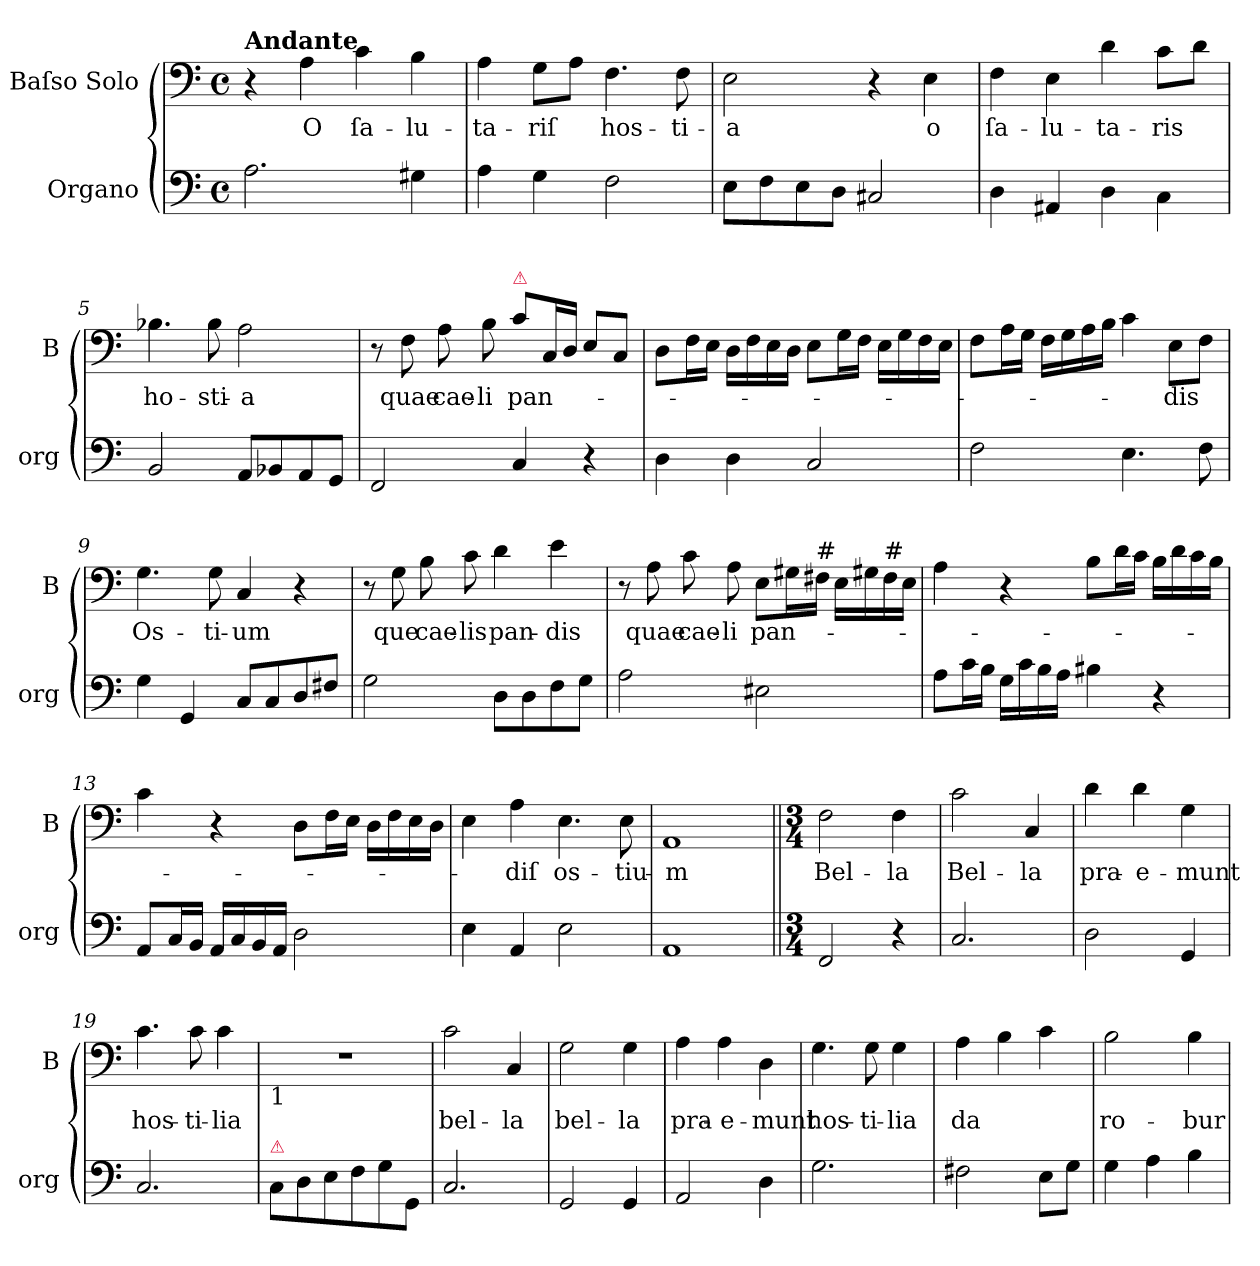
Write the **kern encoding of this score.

**kern	**kern	**text
*part2	*part1	*part1
*staff2	*staff1	*staff1
*I"Organo	*I"Baſso Solo	*
*I'org	*I'B	*
*clefF4	*clefF4	*
*k[]	*k[]	*
*M4/4	*M4/4	*
*met(c)	*met(c)	*
=1	=1	=1
!	!LO:TX:a:B:t=Andante	!
2.A\	4r	.
.	4A\	O
.	4c\	ſa-
4G#X\	4B\	-lu-
=2	=2	=2
4A\	4A\	-ta-
4G\	8G\L	-riſ
.	8A\J	.
2F\	4.F\	hos-
.	8F\	-ti-
=3	=3	=3
8E\L	2E\	-a
8F\	.	.
8E\	.	.
8D\J	.	.
2C#X/	4r	.
.	4E\	o
=4	=4	=4
4D\	4F\	ſa-
4AA#X/	4E\	-lu-
4D\	4d\	-ta-
4C\	8c\L	-ris
.	8d\J	.
=5	=5	=5
2BB/	4.B-X\	ho-
.	8B-\	-sti-
8AA/L	2A\	-a
8BB-X/	.	.
8AA/	.	.
8GG/J	.	.
=6	=6	=6
2FF/	8r	.
.	8F\	quae
.	8A\	cae-
.	8B\	-li
!	!LO:TX:a:color=crimson:t=⚠	!
4C/	8c\L	pan-
.	16C/L	.
.	16D/JJ	.
4r	8E/L	.
.	8C/J	.
=7	=7	=7
4D\	8D\L	.
.	16F\L	.
.	16E\JJ	.
4D\	16D\LL	.
.	16F\	.
.	16E\	.
.	16D\JJ	.
2C/	8E\L	.
.	16G\L	.
.	16F\JJ	.
.	16E\LL	.
.	16G\	.
.	16F\	.
.	16E\JJ	.
=8	=8	=8
2F\	8F\L	.
.	16A\L	.
.	16G\JJ	.
.	16F\LL	.
.	16G\	.
.	16A\	.
.	16B\JJ	.
4.E\	4c\	.
.	8E\L	-dis
8F\	8F\J	.
=9	=9	=9
4G\	4.G\	Os-
4GG/	.	.
.	8G\	-ti-
8C/L	4C/	-um
8C/	.	.
8D/	4r	.
8F#X/J	.	.
=10	=10	=10
2G\	8r	.
.	8G\	que
.	8B\	cae-
.	8c\	-lis
8D\L	4d\	pan-
8D\	.	.
8F\	4e\	-dis
8G\J	.	.
=11	=11	=11
2A\	8r	.
.	8A\	quae
.	8c\	cae-
.	8A\	-li
2E#X\	8E\L	pan-
.	16G#X\L	.
!	!LO:TX:a:t=#	!
.	16F#X\JJ	.
.	16E\LL	.
.	16G#X\	.
!	!LO:TX:a:t=#	!
.	16F#\	.
.	16E\JJ	.
=12	=12	=12
8A\L	4A\	.
16c\L	.	.
16B\JJ	.	.
16G\LL	4r	.
16c\	.	.
16B\	.	.
16A\JJ	.	.
4B#X\	8B\L	.
.	16d\L	.
.	16c\JJ	.
4r	16B\LL	.
.	16d\	.
.	16c\	.
.	16B\JJ	.
=13	=13	=13
8AA/L	4c\	.
16C/L	.	.
16BB/JJ	.	.
16AA/LL	4r	.
16C/	.	.
16BB/	.	.
16AA/JJ	.	.
2D\	8D\L	.
.	16F\L	.
.	16E\JJ	.
.	16D\LL	.
.	16F\	.
.	16E\	.
.	16D\JJ	.
=14	=14	=14
4E\	4E\	.
4AA/	4A\	-diſ
2E\	4.E\	os-
.	8E\	-tiu-
=15	=15	=15
1AA	1AA	-m
=16||	=16||	=16||
*M3/4	*M3/4	*
2FF/	2F\	Bel-
4r	4F\	-la
=17	=17	=17
2.C/	2c\	Bel-
.	4C/	-la
=18	=18	=18
2D\	4d\	pra-
.	4d\	-e-
4GG/	4G\	-munt
=19	=19	=19
2.C/	4.c\	hos-
.	8c\	-ti-
.	4c\	-lia
=20	=20	=20
!	!LO:TX:b:t=1	!
!LO:TX:a:color=crimson:t=⚠	!	!
8C\L	2.r	.
8D\	.	.
8E\	.	.
8F\	.	.
8G\	.	.
8GG/J	.	.
=21	=21	=21
2.C/	2c\	bel-
.	4C/	-la
=22	=22	=22
2GG/	2G\	bel-
4GG/	4G\	-la
=23	=23	=23
2AA/	4A\	pra-
.	4A\	-e-
4D\	4D\	-munt
=24	=24	=24
2.G\	4.G\	hos-
.	8G\	-ti-
.	4G\	-lia
=25	=25	=25
2F#X\	4A\	da
.	4B\	.
8E\L	4c\	.
8G\J	.	.
=26	=26	=26
4G\	2B\	ro-
4A\	.	.
4B\	4B\	-bur
=	=	=
*-	*-	*-
